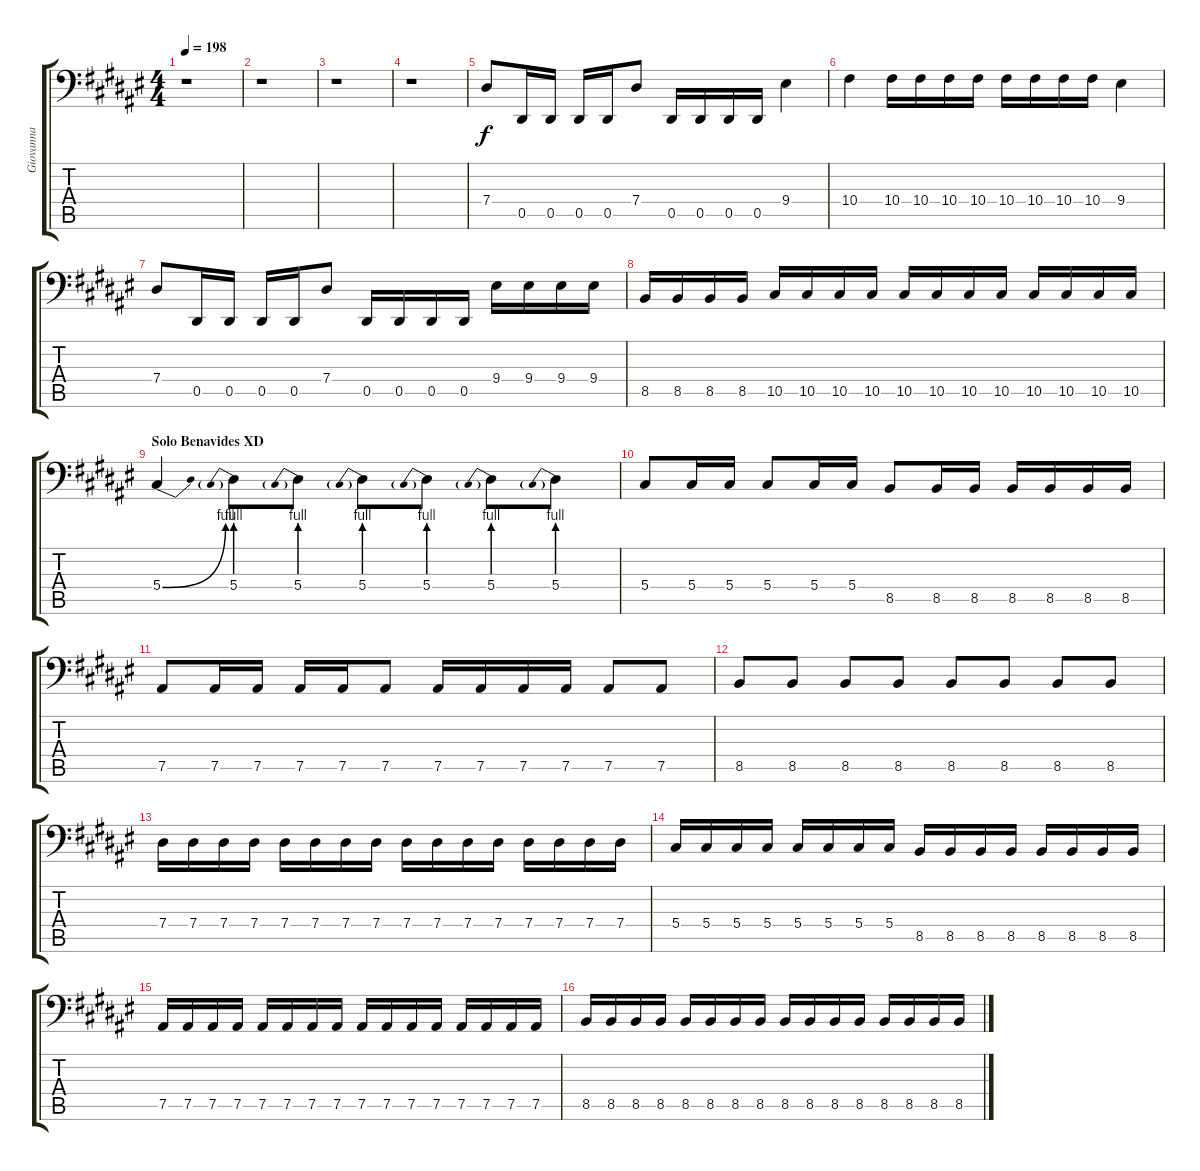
\track ("Giovanna" "Giovanna") {instrument electricbassfinger}
\staff {score tabs}
\tuning (B2 Gb2 Db2 Ab1 Eb1 Bb0) {hide}
\ts (4 4)
\tempo 198
\clef f4
\ks d#minor
r.1{dy f} |
r.1 |
r.1 |
r.1 |
7.4.8 0.5.16 0.5.16 0.5.16 0.5.16 7.4.8 0.5.16 0.5.16 0.5.16 0.5.16 9.4.4 |
10.4.4 10.4.16 10.4.16 10.4.16 10.4.16 10.4.16 10.4.16 10.4.16 10.4.16 9.4.4 |
7.4.8 0.5.16 0.5.16 0.5.16 0.5.16 7.4.8 0.5.16 0.5.16 0.5.16 0.5.16 9.4.16 9.4.16 9.4.16 9.4.16 |
8.5.16 8.5.16 8.5.16 8.5.16 10.5.16 10.5.16 10.5.16 10.5.16 10.5.16 10.5.16 10.5.16 10.5.16 10.5.16 10.5.16 10.5.16 10.5.16 |
\section ("" "Solo Benavides XD")
5.4{be (bend 0 0 60 4)}.4 5.4{be (prebend 0 4 60 4)}.8 5.4{be (prebend 0 4 60 4)}.8 5.4{be (prebend 0 4 60 4)}.8 5.4{be (prebend 0 4 60 4)}.8 5.4{be (prebend 0 4 60 4)}.8 5.4{be (prebend 0 4 60 4)}.8 |
5.4.8 5.4.16 5.4.16 5.4.8 5.4.16 5.4.16 8.5.8 8.5.16 8.5.16 8.5.16 8.5.16 8.5.16 8.5.16 |
7.5.8 7.5.16 7.5.16 7.5.16 7.5.16 7.5.8 7.5.16 7.5.16 7.5.16 7.5.16 7.5.8 7.5.8 |
8.5.8 8.5.8 8.5.8 8.5.8 8.5.8 8.5.8 8.5.8 8.5.8 |
7.4.16 7.4.16 7.4.16 7.4.16 7.4.16 7.4.16 7.4.16 7.4.16 7.4.16 7.4.16 7.4.16 7.4.16 7.4.16 7.4.16 7.4.16 7.4.16 |
5.4.16 5.4.16 5.4.16 5.4.16 5.4.16 5.4.16 5.4.16 5.4.16 8.5.16 8.5.16 8.5.16 8.5.16 8.5.16 8.5.16 8.5.16 8.5.16 |
7.5.16 7.5.16 7.5.16 7.5.16 7.5.16 7.5.16 7.5.16 7.5.16 7.5.16 7.5.16 7.5.16 7.5.16 7.5.16 7.5.16 7.5.16 7.5.16 |
8.5.16 8.5.16 8.5.16 8.5.16 8.5.16 8.5.16 8.5.16 8.5.16 8.5.16 8.5.16 8.5.16 8.5.16 8.5.16 8.5.16 8.5.16 8.5.16
